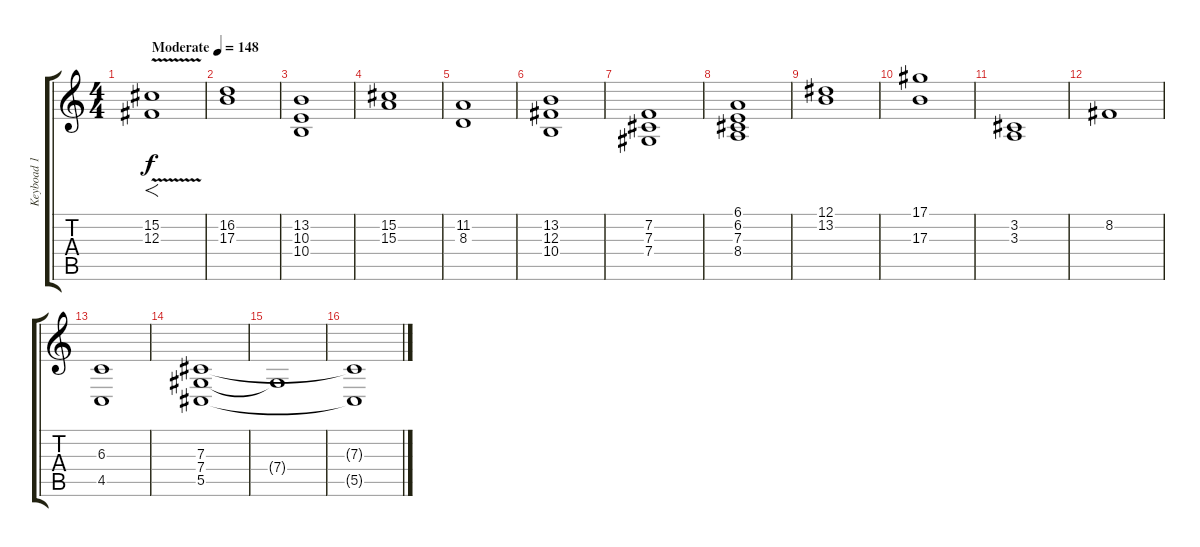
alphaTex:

\track ("Keyboad 1" "Keyboad 1") {instrument choiraahs}
\staff {score tabs}
\tuning (Eb4 Bb3 Gb3 Db3 Ab2 Eb2) {hide}
\ts (4 4)
\tempo (148 "Moderate")
\clef g2
\ks c
(15.2{v} 12.3).1{f dy f instrument choiraahs} |
(16.2 17.3).1 |
(13.2 10.3 10.4).1 |
(15.2 15.3).1 |
(11.2 8.3).1 |
(13.2 12.3 10.4).1 |
(7.2 7.3 7.4).1 |
(6.1 6.2 7.3 8.4).1 |
(12.1 13.2).1 |
(17.1 17.3).1 |
(3.2 3.3).1 |
8.2.1 |
(6.3 4.5).1 |
(7.3 7.4 5.5).1{volume 6} |
7.4{t}.1 |
(7.3{t} 5.5{t}).1
